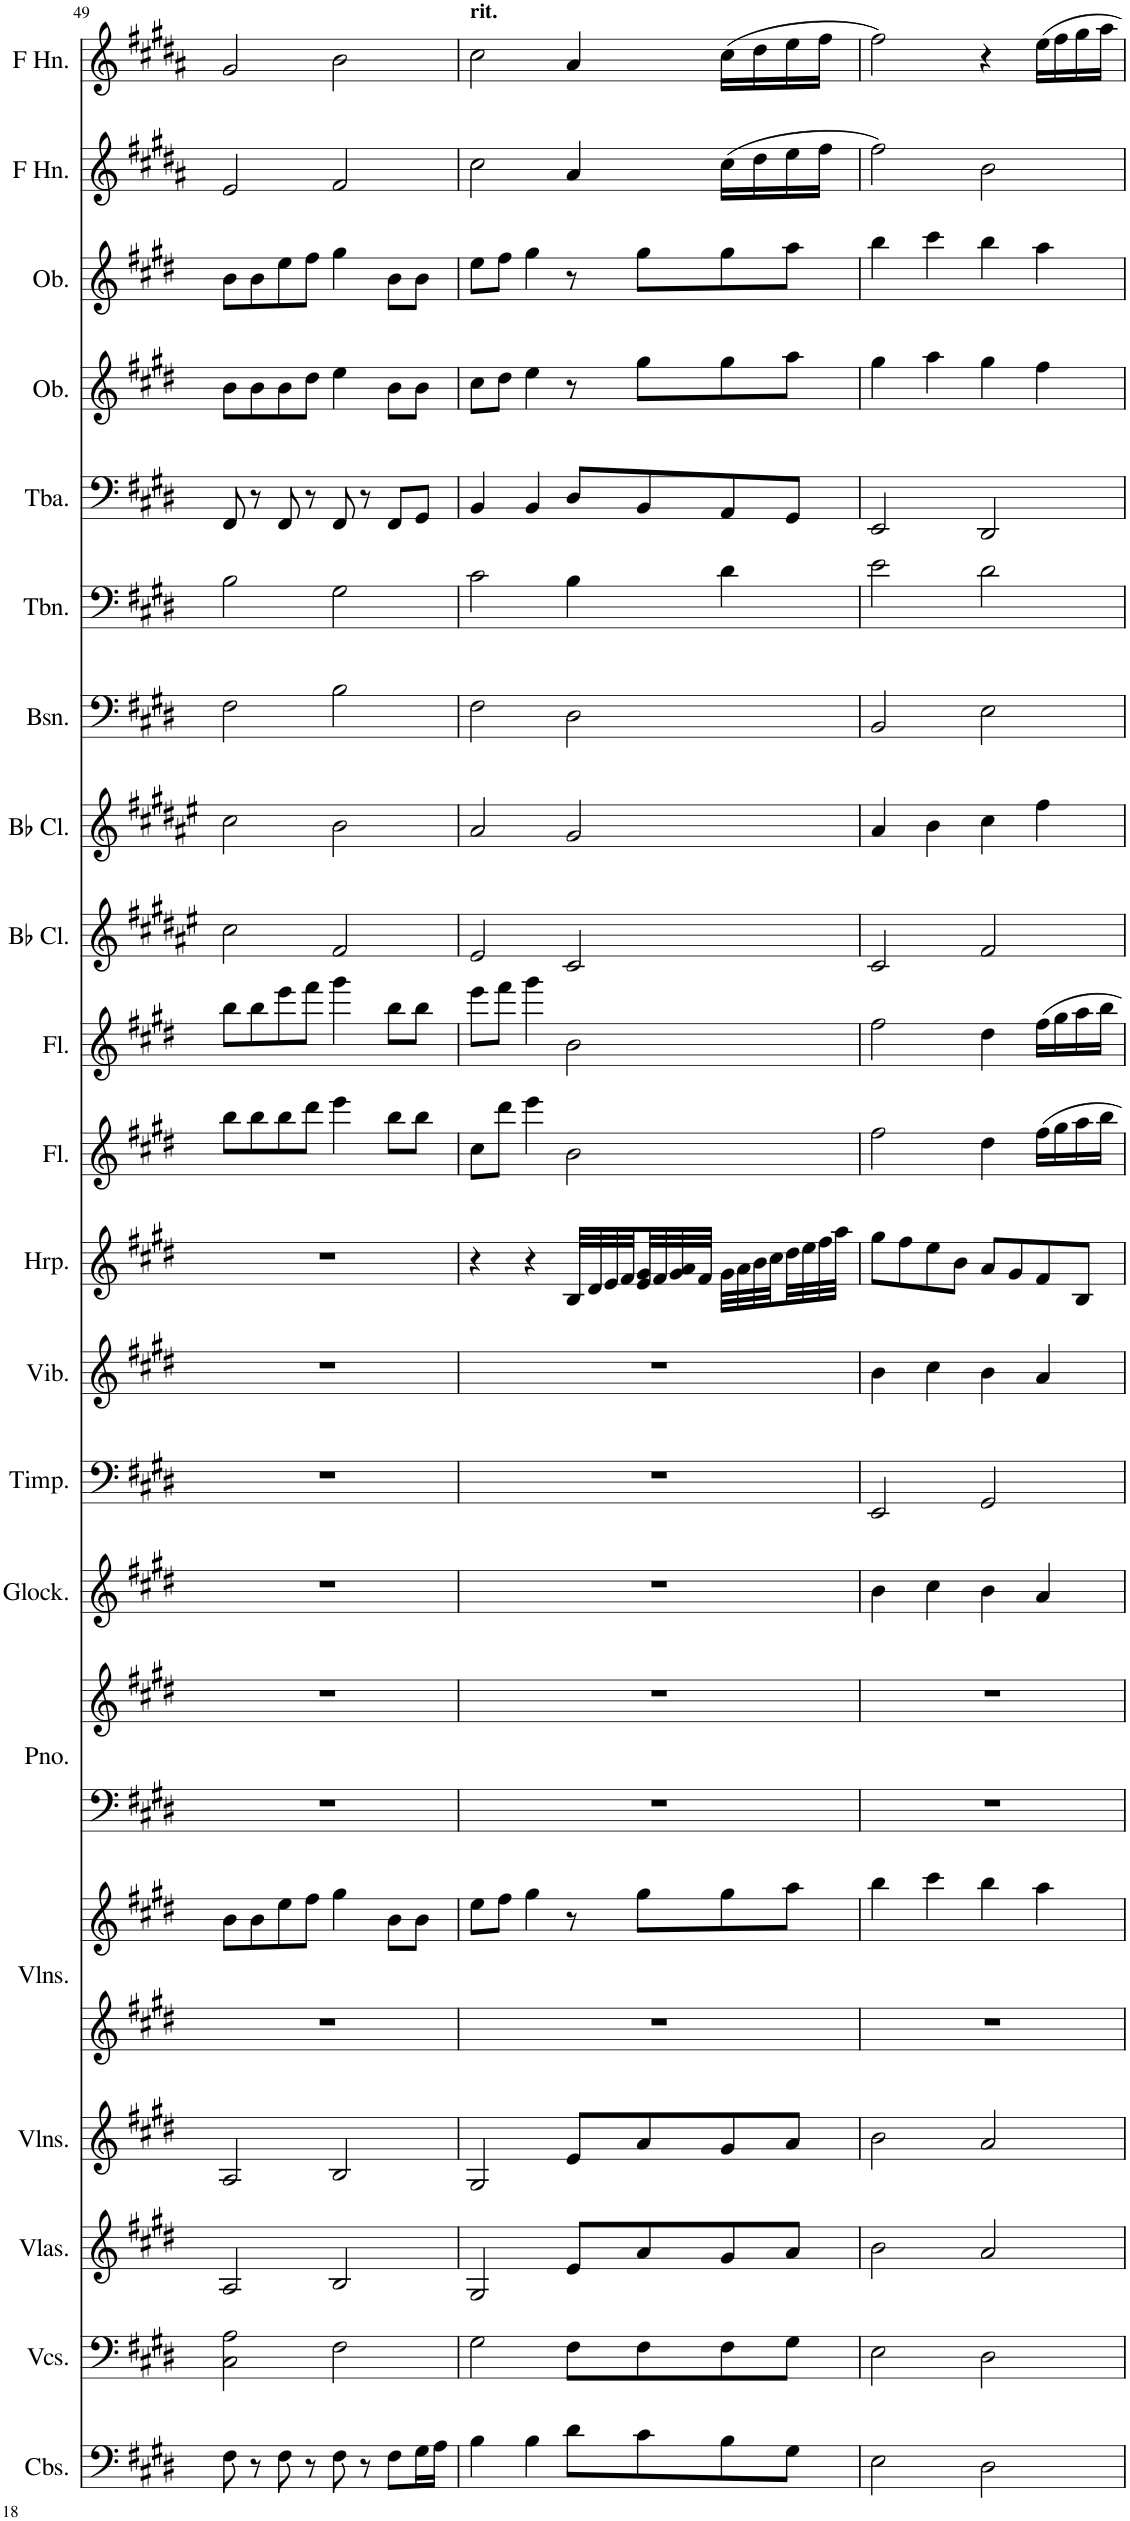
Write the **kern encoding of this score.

**kern	**kern	**kern	**kern	**kern	**kern	**kern	**kern	**kern	**kern	**kern	**kern	**kern	**kern	**kern	**kern	**kern	**kern	**kern	**kern	**kern	**kern	**kern
*part21	*part20	*part19	*part18	*part17	*part17	*part16	*part16	*part15	*part14	*part13	*part12	*part11	*part10	*part9	*part8	*part7	*part6	*part5	*part4	*part3	*part2	*part1
*staff23	*staff22	*staff21	*staff20	*staff19	*staff18	*staff17	*staff16	*staff15	*staff14	*staff13	*staff12	*staff11	*staff10	*staff9	*staff8	*staff7	*staff6	*staff5	*staff4	*staff3	*staff2	*staff1
*I"Contrabasses	*I"Violoncellos	*I"Violas	*I"Violins	*I"Violins	*	*I"Piano	*	*I"Glockenspiel	*I"Timpani	*I"Vibraphone	*I"Harp	*I"Flute	*I"Flute	*I"Bb Clarinet	*I"Bb Clarinet	*I"Bassoon	*I"Trombone	*I"Tuba	*I"Oboe	*I"Oboe	*I"Horn in F	*I"Horn in F
*I'Cbs.	*I'Vcs.	*I'Vlas.	*I'Vlns.	*I'Vlns.	*	*I'Pno.	*	*I'Glock.	*I'Timp.	*I'Vib.	*I'Hrp.	*I'Fl.	*I'Fl.	*I'Bb Cl.	*I'Bb Cl.	*I'Bsn.	*I'Tbn.	*I'Tba.	*I'Ob.	*I'Ob.	*	*
!!LO:PB:g=z
*clefF4	*clefF4	*clefG2	*clefG2	*clefG2	*clefG2	*clefF4	*clefG2	*clefG2	*clefF4	*clefG2	*clefG2	*clefG2	*clefG2	*clefG2	*clefG2	*clefF4	*clefF4	*clefF4	*clefG2	*clefG2	*clefG2	*clefG2
*Trd7c12	*	*	*	*	*	*	*	*Trd-14c-24	*	*	*	*	*	*Trd1c2	*Trd1c2	*	*	*	*	*	*Trd4c7	*Trd4c7
*k[f#c#g#d#]	*k[f#c#g#d#]	*k[f#c#g#d#]	*k[f#c#g#d#]	*k[f#c#g#d#]	*k[f#c#g#d#]	*k[f#c#g#d#]	*k[f#c#g#d#]	*k[f#c#g#d#]	*k[f#c#g#d#]	*k[f#c#g#d#]	*k[f#c#g#d#]	*k[f#c#g#d#]	*k[f#c#g#d#]	*k[f#c#g#d#a#e#]	*k[f#c#g#d#a#e#]	*k[f#c#g#d#]	*k[f#c#g#d#]	*k[f#c#g#d#]	*k[f#c#g#d#]	*k[f#c#g#d#]	*k[f#c#g#d#a#]	*k[f#c#g#d#a#]
*M4/4	*M4/4	*M4/4	*M4/4	*M4/4	*M4/4	*M4/4	*M4/4	*M4/4	*M4/4	*M4/4	*M4/4	*M4/4	*M4/4	*M4/4	*M4/4	*M4/4	*M4/4	*M4/4	*M4/4	*M4/4	*M4/4	*M4/4
=49	=49	=49	=49	=49	=49	=49	=49	=49	=49	=49	=49	=49	=49	=49	=49	=49	=49	=49	=49	=49	=49	=49
8F#\	2C#\ 2A\	2A/	2A/	1r	8b\L	1r	1r	1r	1r	1r	1r	8bb\L	8bb\L	2cc#\	2cc#\	2F#\	2B\	8FF#/	8b\L	8b\L	2e/	2g#/
8r	.	.	.	.	8b\	.	.	.	.	.	.	8bb\	8bb\	.	.	.	.	8r	8b\	8b\	.	.
8F#\	.	.	.	.	8ee\	.	.	.	.	.	.	8bb\	8eee\	.	.	.	.	8FF#/	8b\	8ee\	.	.
8r	.	.	.	.	8ff#\J	.	.	.	.	.	.	8ddd#\J	8fff#\J	.	.	.	.	8r	8dd#\J	8ff#\J	.	.
8F#\	2F#\	2B/	2B/	.	4gg#\	.	.	.	.	.	.	4eee\	4ggg#\	2f#/	2b\	2B\	2G#\	8FF#/	4ee\	4gg#\	2f#/	2b\
8r	.	.	.	.	.	.	.	.	.	.	.	.	.	.	.	.	.	8r	.	.	.	.
8F#\L	.	.	.	.	8b\L	.	.	.	.	.	.	8bb\L	8bb\L	.	.	.	.	8FF#/L	8b\L	8b\L	.	.
16G#\L	.	.	.	.	8b\J	.	.	.	.	.	.	8bb\J	8bb\J	.	.	.	.	8GG#/J	8b\J	8b\J	.	.
16A\JJ	.	.	.	.	.	.	.	.	.	.	.	.	.	.	.	.	.	.	.	.	.	.
=50	=50	=50	=50	=50	=50	=50	=50	=50	=50	=50	=50	=50	=50	=50	=50	=50	=50	=50	=50	=50	=50	=50
!	!	!	!	!	!	!	!	!	!	!	!	!	!	!	!	!	!	!	!	!	!	!LO:TX:a:B:t=rit.
4B\	2G#\	2G#/	2G#/	1r	8ee\L	1r	1r	1r	1r	1r	4r	8cc#\L	8eee\L	2e#/	2a#/	2F#\	2c#\	4BB/	8cc#\L	8ee\L	2cc#\	2cc#\
.	.	.	.	.	8ff#\J	.	.	.	.	.	.	8ddd#\J	8fff#\J	.	.	.	.	.	8dd#\J	8ff#\J	.	.
4B\	.	.	.	.	4gg#\	.	.	.	.	.	4r	4eee\	4ggg#\	.	.	.	.	4BB/	4ee\	4gg#\	.	.
8d#\L	8F#\L	8e/L	8e/L	.	8r	.	.	.	.	.	32B/LLL	2b\	2b\	2c#/	2g#/	2D#\	4B\	8D#/L	8r	8r	4a#/	4a#/
.	.	.	.	.	.	.	.	.	.	.	32d#/	.	.	.	.	.	.	.	.	.	.	.
.	.	.	.	.	.	.	.	.	.	.	32e/	.	.	.	.	.	.	.	.	.	.	.
.	.	.	.	.	.	.	.	.	.	.	32f#/	.	.	.	.	.	.	.	.	.	.	.
8c#\	8F#\	8a/	8a/	.	8gg#\L	.	.	.	.	.	32e/ 32g#/	.	.	.	.	.	.	8BB/	8gg#\L	8gg#\L	.	.
.	.	.	.	.	.	.	.	.	.	.	32f#/	.	.	.	.	.	.	.	.	.	.	.
.	.	.	.	.	.	.	.	.	.	.	32g#/ 32a/	.	.	.	.	.	.	.	.	.	.	.
.	.	.	.	.	.	.	.	.	.	.	32f#/JJJ	.	.	.	.	.	.	.	.	.	.	.
8B\	8F#\	8g#/	8g#/	.	8gg#\	.	.	.	.	.	32g#\LLL	.	.	.	.	.	4d#\	8AA/	8gg#\	8gg#\	(16cc#\LL	(16cc#\LL
.	.	.	.	.	.	.	.	.	.	.	32a\	.	.	.	.	.	.	.	.	.	.	.
.	.	.	.	.	.	.	.	.	.	.	32b\	.	.	.	.	.	.	.	.	.	16dd#\	16dd#\
.	.	.	.	.	.	.	.	.	.	.	32cc#\	.	.	.	.	.	.	.	.	.	.	.
8G#\J	8G#\J	8a/J	8a/J	.	8aa\J	.	.	.	.	.	32dd#\	.	.	.	.	.	.	8GG#/J	8aa\J	8aa\J	16ee\	16ee\
.	.	.	.	.	.	.	.	.	.	.	32ee\	.	.	.	.	.	.	.	.	.	.	.
.	.	.	.	.	.	.	.	.	.	.	32ff#\	.	.	.	.	.	.	.	.	.	16ff#\JJ	16ff#\JJ
.	.	.	.	.	.	.	.	.	.	.	32aa\JJJ	.	.	.	.	.	.	.	.	.	.	.
=51	=51	=51	=51	=51	=51	=51	=51	=51	=51	=51	=51	=51	=51	=51	=51	=51	=51	=51	=51	=51	=51	=51
2E\	2E\	2b\	2b\	1r	4bb\	1r	1r	4b\	2EE/	4b\	8gg#\L	2ff#\	2ff#\	2c#/	4a#/	2BB/	2e\	2EE/	4gg#\	4bb\	2ff#\)	2ff#\)
.	.	.	.	.	.	.	.	.	.	.	8ff#\	.	.	.	.	.	.	.	.	.	.	.
.	.	.	.	.	4ccc#\	.	.	4cc#\	.	4cc#\	8ee\	.	.	.	4b\	.	.	.	4aa\	4ccc#\	.	.
.	.	.	.	.	.	.	.	.	.	.	8b\J	.	.	.	.	.	.	.	.	.	.	.
2D#\	2D#\	2a/	2a/	.	4bb\	.	.	4b\	2GG#/	4b\	8a/L	4dd#\	4dd#\	2f#/	4cc#\	2E\	2d#\	2DD#/	4gg#\	4bb\	2b\	4r
.	.	.	.	.	.	.	.	.	.	.	8g#/	.	.	.	.	.	.	.	.	.	.	.
.	.	.	.	.	4aa\	.	.	4a/	.	4a/	8f#/	16ff#\LL	16ff#\LL	.	4ff#\	.	.	.	4ff#\	4aa\	.	16ee\LL
.	.	.	.	.	.	.	.	.	.	.	.	16gg#\	16gg#\	.	.	.	.	.	.	.	.	16ff#\
.	.	.	.	.	.	.	.	.	.	.	8B/J	16aa\	16aa\	.	.	.	.	.	.	.	.	16gg#\
.	.	.	.	.	.	.	.	.	.	.	.	16bb\JJ	16bb\JJ	.	.	.	.	.	.	.	.	16aa#\JJ
=	=	=	=	=	=	=	=	=	=	=	=	=	=	=	=	=	=	=	=	=	=	=
*-	*-	*-	*-	*-	*-	*-	*-	*-	*-	*-	*-	*-	*-	*-	*-	*-	*-	*-	*-	*-	*-	*-
